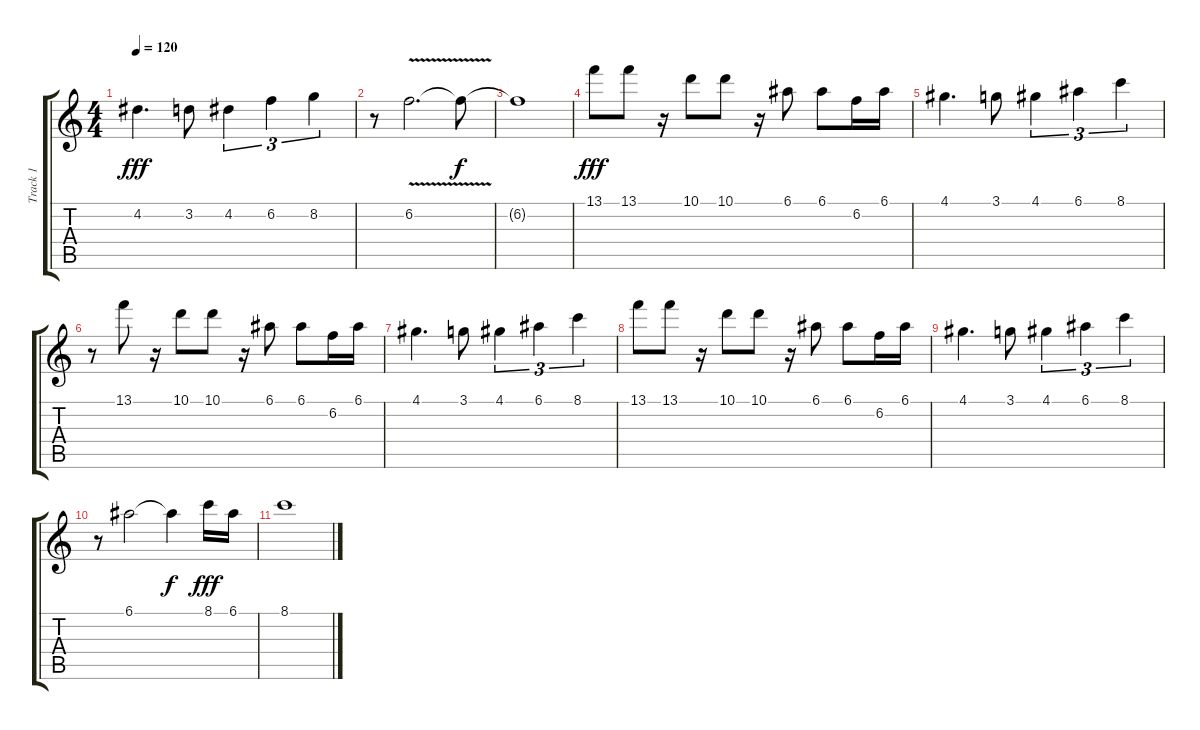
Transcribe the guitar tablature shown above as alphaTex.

\track ("Track 1" "Track 1") {instrument overdrivenguitar}
\staff {score tabs}
\tuning (E4 B3 G3 D3 A2 E2) {hide}
\ts (4 4)
\tempo 120
\clef g2
\ks c
4.2.4{d dy fff} 3.2.8 4.2.4{tu (3 2)} 6.2.4{tu (3 2)} 8.2.4{tu (3 2)} |
r.8 6.2{v}.2{d} 6.2{t}.8{dy f} |
6.2{t}.1 |
13.1.8{dy fff} 13.1.8 r.16 10.1.8 10.1.8 r.16 6.1.8 6.1.8 6.2.16 6.1.16 |
4.1.4{d} 3.1.8 4.1.4{tu (3 2)} 6.1.4{tu (3 2)} 8.1.4{tu (3 2)} |
r.8 13.1.8 r.16 10.1.8 10.1.8 r.16 6.1.8 6.1.8 6.2.16 6.1.16 |
4.1.4{d} 3.1.8 4.1.4{tu (3 2)} 6.1.4{tu (3 2)} 8.1.4{tu (3 2)} |
13.1.8 13.1.8 r.16 10.1.8 10.1.8 r.16 6.1.8 6.1.8 6.2.16 6.1.16 |
4.1.4{d} 3.1.8 4.1.4{tu (3 2)} 6.1.4{tu (3 2)} 8.1.4{tu (3 2)} |
r.8 6.1.2 6.1{t}.4{dy f} 8.1.16{dy fff} 6.1.16 |
8.1.1
